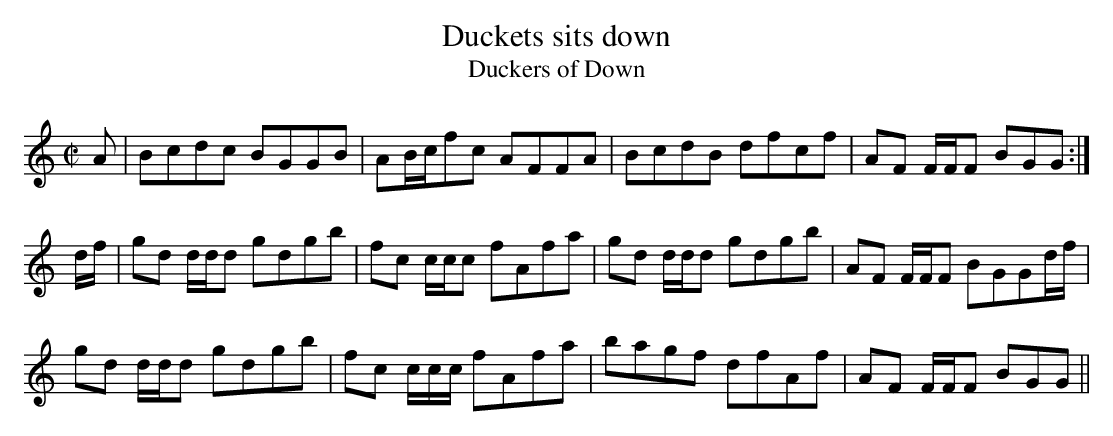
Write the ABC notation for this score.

X:1
T:Duckets sits down
T:Duckers of Down
M:C|
L:1/8
K:Gmix
A|Bcdc BGGB|AB/c/fc AFFA|BcdB dfcf|AF F/F/F BGG:|
d/f/|gd d/d/d gdgb|fc c/c/c fAfa|gd d/d/d gdgb|AF F/F/F BGGd/f/|
gd d/d/d gdgb|fc c/c/c/ fAfa|bagf dfAf|AF F/F/F BGG||
